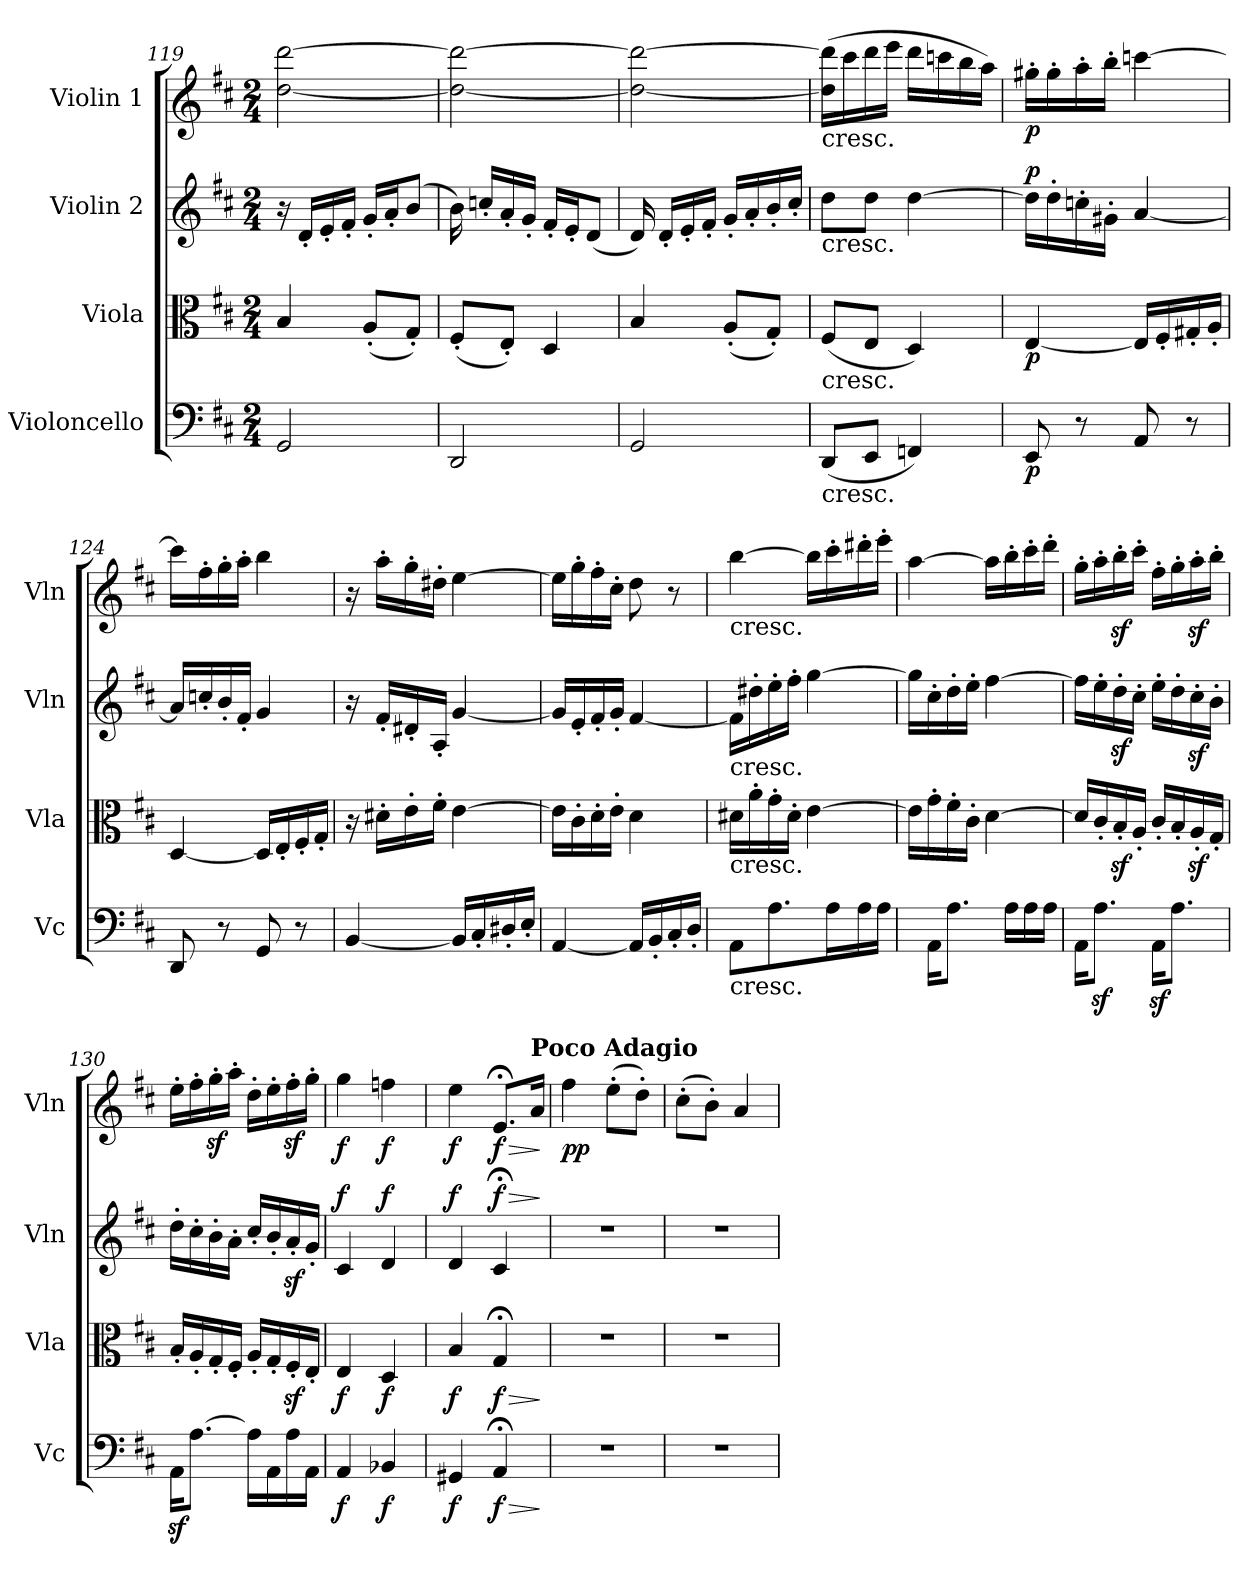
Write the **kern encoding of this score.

**kern	**dynam	**kern	**dynam	**kern	**dynam	**kern	**dynam
*part4	*part4	*part3	*part3	*part2	*part2	*part1	*part1
*staff4	*staff4	*staff3	*staff3	*staff2	*staff2	*staff1	*staff1
*I"Violoncello	*	*I"Viola	*	*I"Violin 2	*	*I"Violin 1	*
*I'Vc	*	*I'Vla	*	*I'Vln	*	*I'Vln	*
*clefF4	*	*clefC3	*	*clefG2	*	*clefG2	*
*k[f#c#]	*	*k[f#c#]	*	*k[f#c#]	*	*k[f#c#]	*
*D:	*	*D:	*	*D:	*	*D:	*
*M2/4	*	*M2/4	*	*M2/4	*	*M2/4	*
=119	=119	=119	=119	=119	=119	=119	=119
2GG	.	4B	.	16r	.	[2dd [2ddd	.
.	.	.	.	16d'LL	.	.	.
.	.	.	.	16e'	.	.	.
.	.	.	.	16f#'JJ	.	.	.
.	.	(8A'L	.	16g'LL	.	.	.
.	.	.	.	16a'J	.	.	.
.	.	8G'J)	.	(8bJ	.	.	.
=120	=120	=120	=120	=120	=120	=120	=120
2DD	.	(8F#'L	.	16b)	.	2dd_ 2ddd_	.
.	.	.	.	16ccn'LL	.	.	.
.	.	8E'J)	.	16a'	.	.	.
.	.	.	.	16g'JJ	.	.	.
.	.	4D	.	16f#'LL	.	.	.
.	.	.	.	16e'J	.	.	.
.	.	.	.	(8dJ	.	.	.
=121	=121	=121	=121	=121	=121	=121	=121
2GG	.	4B	.	16d)	.	2dd_ 2ddd_	.
.	.	.	.	16d'LL	.	.	.
.	.	.	.	16e'	.	.	.
.	.	.	.	16f#'JJ	.	.	.
.	.	(8A'L	.	16g'LL	.	.	.
.	.	.	.	16a'	.	.	.
.	.	8G'J)	.	16b'	.	.	.
.	.	.	.	16cc#'JJ	.	.	.
=122	=122	=122	=122	=122	=122	=122	=122
!	!	!	!	!	!	!LO:TX:b:t=cresc.	!
!	!	!	!	!LO:TX:b:t=cresc.	!	!	!
!	!	!LO:TX:b:t=cresc.	!	!	!	!	!
!LO:TX:b:t=cresc.	!	!	!	!	!	!	!
(8DDL	.	(8F#L	.	8ddL	.	(16dd] 16ddd]LL	.
.	.	.	.	.	.	16ccc#	.
8EEJ	.	8EJ	.	8ddJ	.	16ddd	.
.	.	.	.	.	.	16eeeJJ	.
4FFn)	.	4D)	.	[4dd	.	16dddLL	.
.	.	.	.	.	.	16cccn	.
.	.	.	.	.	.	16bb	.
.	.	.	.	.	.	16aaJJ)	.
=123	=123	=123	=123	=123	=123	=123	=123
!	!	!	!	!	!LO:DY:a	!	!
8EE	p	[4E	p	16ddLL]	p	16gg#X'LL	p
.	.	.	.	16dd'	.	16gg#'	.
8r	.	.	.	16ccn'	.	16aa'	.
.	.	.	.	16g#X'JJ	.	16bb'JJ	.
8AA	.	16ELL]	.	[4a	.	[4cccn	.
.	.	16F#'	.	.	.	.	.
8r	.	16G#X'	.	.	.	.	.
.	.	16A'JJ	.	.	.	.	.
=124	=124	=124	=124	=124	=124	=124	=124
8DD	.	[4D	.	16aLL]	.	16cccLL]	.
.	.	.	.	16ccn'	.	16ff#'	.
8r	.	.	.	16b'	.	16gg'	.
.	.	.	.	16f#'JJ	.	16aa'JJ	.
8GG	.	16DLL]	.	4g	.	4bb	.
.	.	16E'	.	.	.	.	.
8r	.	16F#'	.	.	.	.	.
.	.	16G'JJ	.	.	.	.	.
=125	=125	=125	=125	=125	=125	=125	=125
[4BB	.	16r	.	16r	.	16r	.
.	.	16d#X'LL	.	16f#'LL	.	16aa'LL	.
.	.	16e'	.	16d#X'	.	16gg'	.
.	.	16f#'JJ	.	16A'JJ	.	16dd#X'JJ	.
16BBLL]	.	[4e	.	[4g	.	[4ee	.
16C#'	.	.	.	.	.	.	.
16D#X'	.	.	.	.	.	.	.
16E'JJ	.	.	.	.	.	.	.
=126	=126	=126	=126	=126	=126	=126	=126
[4AA	.	16eLL]	.	16gLL]	.	16eeLL]	.
.	.	16c#'	.	16e'	.	16gg'	.
.	.	16d'	.	16f#'	.	16ff#'	.
.	.	16e'JJ	.	16g'JJ	.	16cc#'JJ	.
16AALL]	.	4d	.	[4f#	.	8dd	.
16BB'	.	.	.	.	.	.	.
16C#'	.	.	.	.	.	8r	.
16D'JJ	.	.	.	.	.	.	.
=127	=127	=127	=127	=127	=127	=127	=127
!	!	!	!	!	!	!LO:TX:b:t=cresc.	!
!	!	!	!	!LO:TX:b:t=cresc.	!	!	!
!	!	!LO:TX:b:t=cresc.	!	!	!	!	!
!LO:TX:b:t=cresc.	!	!	!	!	!	!	!
8AAL	.	16d#XLL	.	16f#LL]	.	[4bb	.
.	.	16a'	.	16dd#X'	.	.	.
8.A	.	16g'	.	16ee'	.	.	.
.	.	16d#'JJ	.	16ff#'JJ	.	.	.
.	.	[4e	.	[4gg	.	16bbLL]	.
16AL	.	.	.	.	.	16ccc#'	.
16A	.	.	.	.	.	16ddd#X'	.
16AJJ	.	.	.	.	.	16eee'JJ	.
=128	=128	=128	=128	=128	=128	=128	=128
16ryy	.	16eLL]	.	16ggLL]	.	[4aa	.
16AAKL	.	16g'	.	16cc#'	.	.	.
8.AJ	.	16f#'	.	16dd'	.	.	.
.	.	16c#'JJ	.	16ee'JJ	.	.	.
.	.	[4d	.	[4ff#	.	16aaLL]	.
16ALL	.	.	.	.	.	16bb'	.
16A	.	.	.	.	.	16ccc#'	.
16AJJ	.	.	.	.	.	16ddd'JJ	.
=129	=129	=129	=129	=129	=129	=129	=129
16AAKL	.	16dLL]	.	16ff#LL]	.	16gg'LL	.
8.AzJ	.	16c#'	.	16ee'	.	16aa'	.
.	.	16Bz'	.	16ddz>'	.	16bbz'	.
.	.	16A'JJ	.	16cc#'JJ	.	16ccc#'JJ	.
16AAzKL	.	16c#'LL	.	16ee'LL	.	16ff#'LL	.
8.AJ	.	16B'	.	16dd'	.	16gg'	.
.	.	16Az'	.	16cc#z>'	.	16aaz'	.
.	.	16G'JJ	.	16b'JJ	.	16bb'JJ	.
=130	=130	=130	=130	=130	=130	=130	=130
16AAzKL	.	16B'LL	.	16dd'LL	.	16ee'LL	.
[8.AJ	.	16A'	.	16cc#'	.	16ff#'	.
.	.	16G'	.	16b'	.	16ggz'	.
.	.	16F#'JJ	.	16a'JJ	.	16aa'JJ	.
16ALL]	.	16A'LL	.	16cc#'LL	.	16dd'LL	.
16AA	.	16G'	.	16b'	.	16ee'	.
16A	.	16F#z'	.	16az>'	.	16ff#z'	.
16AAJJ	.	16E'JJ	.	16g'JJ	.	16gg'JJ	.
=131	=131	=131	=131	=131	=131	=131	=131
!	!	!	!	!	!LO:DY:a	!	!
4AA	f	4E	f	4c#	f	4gg	f
!	!	!	!	!	!LO:DY:a	!	!
4BB-X	f	4D	f	4d	f	4ffn	f
=132	=132	=132	=132	=132	=132	=132	=132
!	!	!	!	!	!LO:DY:a	!	!
4GG#X	f	4B	f	4d	f	4ee	f
!	!LO:HP:b	!	!LO:HP:b	!	!LO:HP:a	!	!LO:HP:b
!	!	!	!	!	!LO:DY:n=1:a	!	!
4AA;<	> f	4G;<	> f	4c#;<	> f	8.e;<L	> f
!	!	!	!	!	!	!LO:TX:a:B:t=Poco Adagio	!
.	.	.	.	.	.	16aJk	.
.	]	.	]	.	]	.	]
=133	=133	=133	=133	=133	=133	=133	=133
*	*	*	*	*	*	*MM50	*
2r	.	2r	.	2r	.	4ff#	pp
.	.	.	.	.	.	(8ee'L	.
.	.	.	.	.	.	8dd'J)	.
=134	=134	=134	=134	=134	=134	=134	=134
2r	.	2r	.	2r	.	(8cc#'L	.
.	.	.	.	.	.	8b'J)	.
.	.	.	.	.	.	4a	.
=	=	=	=	=	=	=	=
*-	*-	*-	*-	*-	*-	*-	*-
